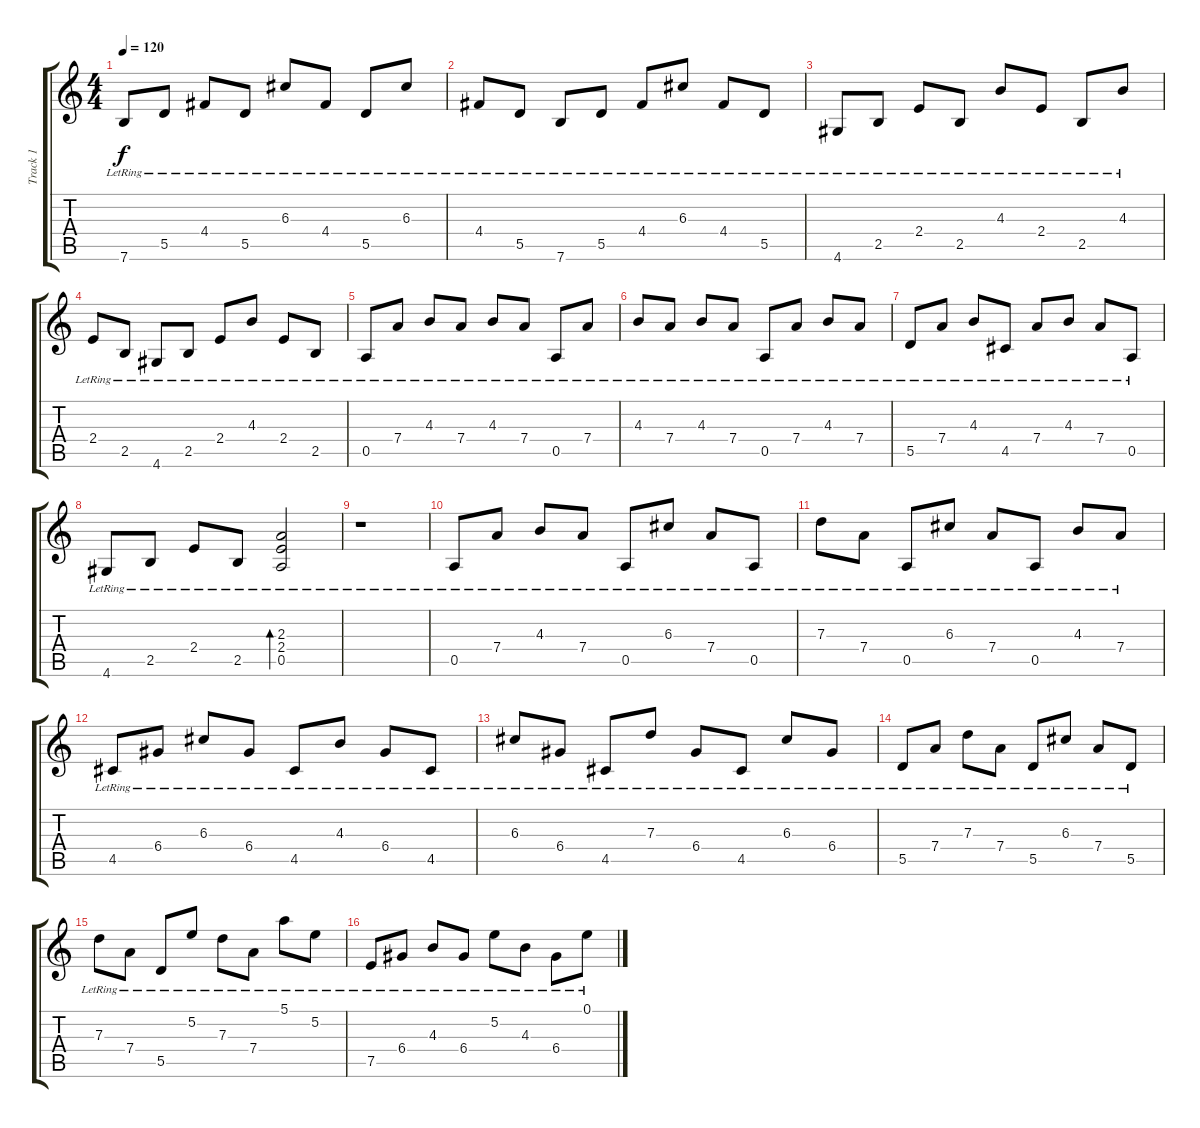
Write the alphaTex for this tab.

\track ("Track 1" "Track 1") {instrument acousticguitarsteel}
\staff {score tabs}
\tuning (E4 B3 G3 D3 A2 E2) {hide}
\ts (4 4)
\tempo 120
\clef g2
\ks c
7.6{lr}.8{dy f} 5.5{lr}.8 4.4{lr}.8 5.5{lr}.8 6.3{lr}.8 4.4{lr}.8 5.5{lr}.8 6.3{lr}.8 |
4.4{lr}.8 5.5{lr}.8 7.6{lr}.8 5.5{lr}.8 4.4{lr}.8 6.3{lr}.8 4.4{lr}.8 5.5{lr}.8 |
4.6{lr}.8 2.5{lr}.8 2.4{lr}.8 2.5{lr}.8 4.3{lr}.8 2.4{lr}.8 2.5{lr}.8 4.3{lr}.8 |
2.4{lr}.8 2.5{lr}.8 4.6{lr}.8 2.5{lr}.8 2.4{lr}.8 4.3{lr}.8 2.4{lr}.8 2.5{lr}.8 |
0.5{lr}.8 7.4{lr}.8 4.3{lr}.8 7.4{lr}.8 4.3{lr}.8 7.4{lr}.8 0.5{lr}.8 7.4{lr}.8 |
4.3{lr}.8 7.4{lr}.8 4.3{lr}.8 7.4{lr}.8 0.5{lr}.8 7.4{lr}.8 4.3{lr}.8 7.4{lr}.8 |
5.5{lr}.8 7.4{lr}.8 4.3{lr}.8 4.5{lr}.8 7.4{lr}.8 4.3{lr}.8 7.4{lr}.8 0.5{lr}.8 |
4.6{lr}.8 2.5{lr}.8 2.4{lr}.8 2.5{lr}.8 (2.3{lr} 2.4{lr} 0.5{lr}).2{bd 240} |
r.1 |
0.5{lr}.8 7.4{lr}.8 4.3{lr}.8 7.4{lr}.8 0.5{lr}.8 6.3{lr}.8 7.4{lr}.8 0.5{lr}.8 |
7.3{lr}.8 7.4{lr}.8 0.5{lr}.8 6.3{lr}.8 7.4{lr}.8 0.5{lr}.8 4.3{lr}.8 7.4{lr}.8 |
4.5{lr}.8 6.4{lr}.8 6.3{lr}.8 6.4{lr}.8 4.5{lr}.8 4.3{lr}.8 6.4{lr}.8 4.5{lr}.8 |
6.3{lr}.8 6.4{lr}.8 4.5{lr}.8 7.3{lr}.8 6.4{lr}.8 4.5{lr}.8 6.3{lr}.8 6.4{lr}.8 |
5.5{lr}.8 7.4{lr}.8 7.3{lr}.8 7.4{lr}.8 5.5{lr}.8 6.3{lr}.8 7.4{lr}.8 5.5{lr}.8 |
7.3{lr}.8 7.4{lr}.8 5.5{lr}.8 5.2{lr}.8 7.3{lr}.8 7.4{lr}.8 5.1{lr}.8 5.2{lr}.8 |
7.5{lr}.8 6.4{lr}.8 4.3{lr}.8 6.4{lr}.8 5.2{lr}.8 4.3{lr}.8 6.4{lr}.8 0.1{lr}.8
